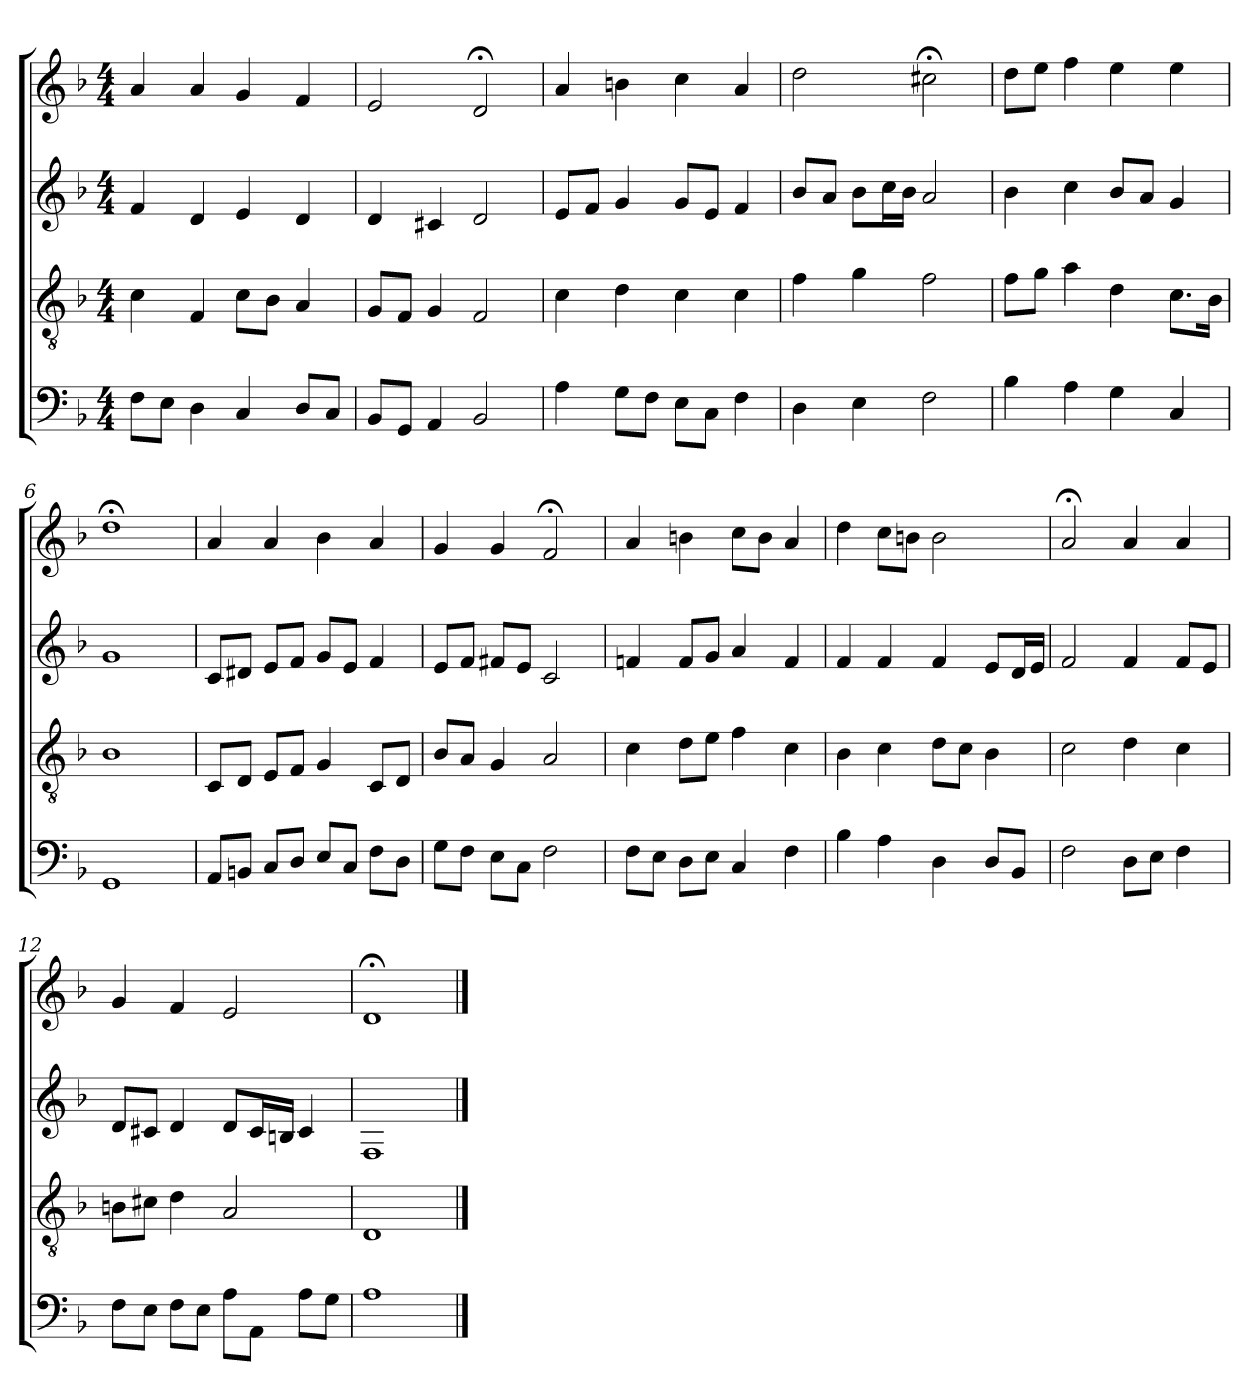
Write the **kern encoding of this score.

**kern	**kern	**kern	**kern
*part4	*part3	*part2	*part1
*staff4	*staff3	*staff2	*staff1
*clefF4	*clefGv2	*clefG2	*clefG2
*k[b-]	*k[b-]	*k[b-]	*k[b-]
*M4/4	*M4/4	*M4/4	*M4/4
=1	=1	=1	=1
8F\L	4c\	4f/	4a/
8E\J	.	.	.
4D\	4F/	4d/	4a/
4C/	8c\L	4e/	4g/
.	8B-\J	.	.
8D/L	4A/	4d/	4f/
8C/J	.	.	.
=2	=2	=2	=2
8BB-/L	8G/L	4d/	2e/
8GG/J	8F/J	.	.
4AA/	4G/	4c#X/	.
2BB-/	2F/	2d/	2d;/
=3	=3	=3	=3
4A\	4c\	8e/L	4a/
.	.	8f/J	.
8G\L	4d\	4g/	4bn\
8F\J	.	.	.
8E\L	4c\	8g/L	4cc\
8C\J	.	8e/J	.
4F\	4c\	4f/	4a/
=4	=4	=4	=4
4D\	4f\	8b-/L	2dd\
.	.	8a/J	.
4E\	4g\	8b-\L	.
.	.	16cc\L	.
.	.	16b-\JJ	.
2F\	2f\	2a/	2cc#X;\
=5	=5	=5	=5
4B-\	8f\L	4b-\	8dd\L
.	8g\J	.	8ee\J
4A\	4a\	4cc\	4ff\
4G\	4d\	8b-/L	4ee\
.	.	8a/J	.
4C/	8.c\L	4g/	4ee\
.	16B-\Jk	.	.
=6	=6	=6	=6
1GG	1B-	1g	1dd;
=7	=7	=7	=7
8AA/L	8C/L	8c/L	4a/
8BBn/J	8D/J	8d#X/J	.
8C/L	8E/L	8e/L	4a/
8D/J	8F/J	8f/J	.
8E/L	4G/	8g/L	4b-\
8C/J	.	8e/J	.
8F\L	8C/L	4f/	4a/
8D\J	8D/J	.	.
!!LO:LB:g=z
=8	=8	=8	=8
8G\L	8B-/L	8e/L	4g/
8F\J	8A/J	8f/J	.
8E\L	4G/	8f#X/L	4g/
8C\J	.	8e/J	.
2F\	2A/	2c/	2f;/
=9	=9	=9	=9
8F\L	4c\	4fn/	4a/
8E\J	.	.	.
8D\L	8d\L	8f/L	4bn\
8E\J	8e\J	8g/J	.
4C/	4f\	4a/	8cc\L
.	.	.	8b\J
4F\	4c\	4f/	4a/
=10	=10	=10	=10
4B-\	4B-\	4f/	4dd\
4A\	4c\	4f/	8cc\L
.	.	.	8bn\J
4D\	8d\L	4f/	2b\
.	8c\J	.	.
8D/L	4B-\	8e/L	.
8BB-/J	.	16d/L	.
.	.	16e/JJ	.
=11	=11	=11	=11
2F\	2c\	2f/	2a;/
8D\L	4d\	4f/	4a/
8E\J	.	.	.
4F\	4c\	8f/L	4a/
.	.	8e/J	.
=12	=12	=12	=12
8F\L	8Bn\L	8d/L	4g/
8E\J	8c#X\J	8c#X/J	.
8F\L	4d\	4d/	4f/
8E\J	.	.	.
8A\L	2A/	8d/L	2e/
8AA\J	.	16c#/L	.
.	.	16Bn/JJ	.
8A\L	.	4c#/	.
8G\J	.	.	.
=13	=13	=13	=13
1A	1D	1F	1d;
==	==	==	==
*-	*-	*-	*-
